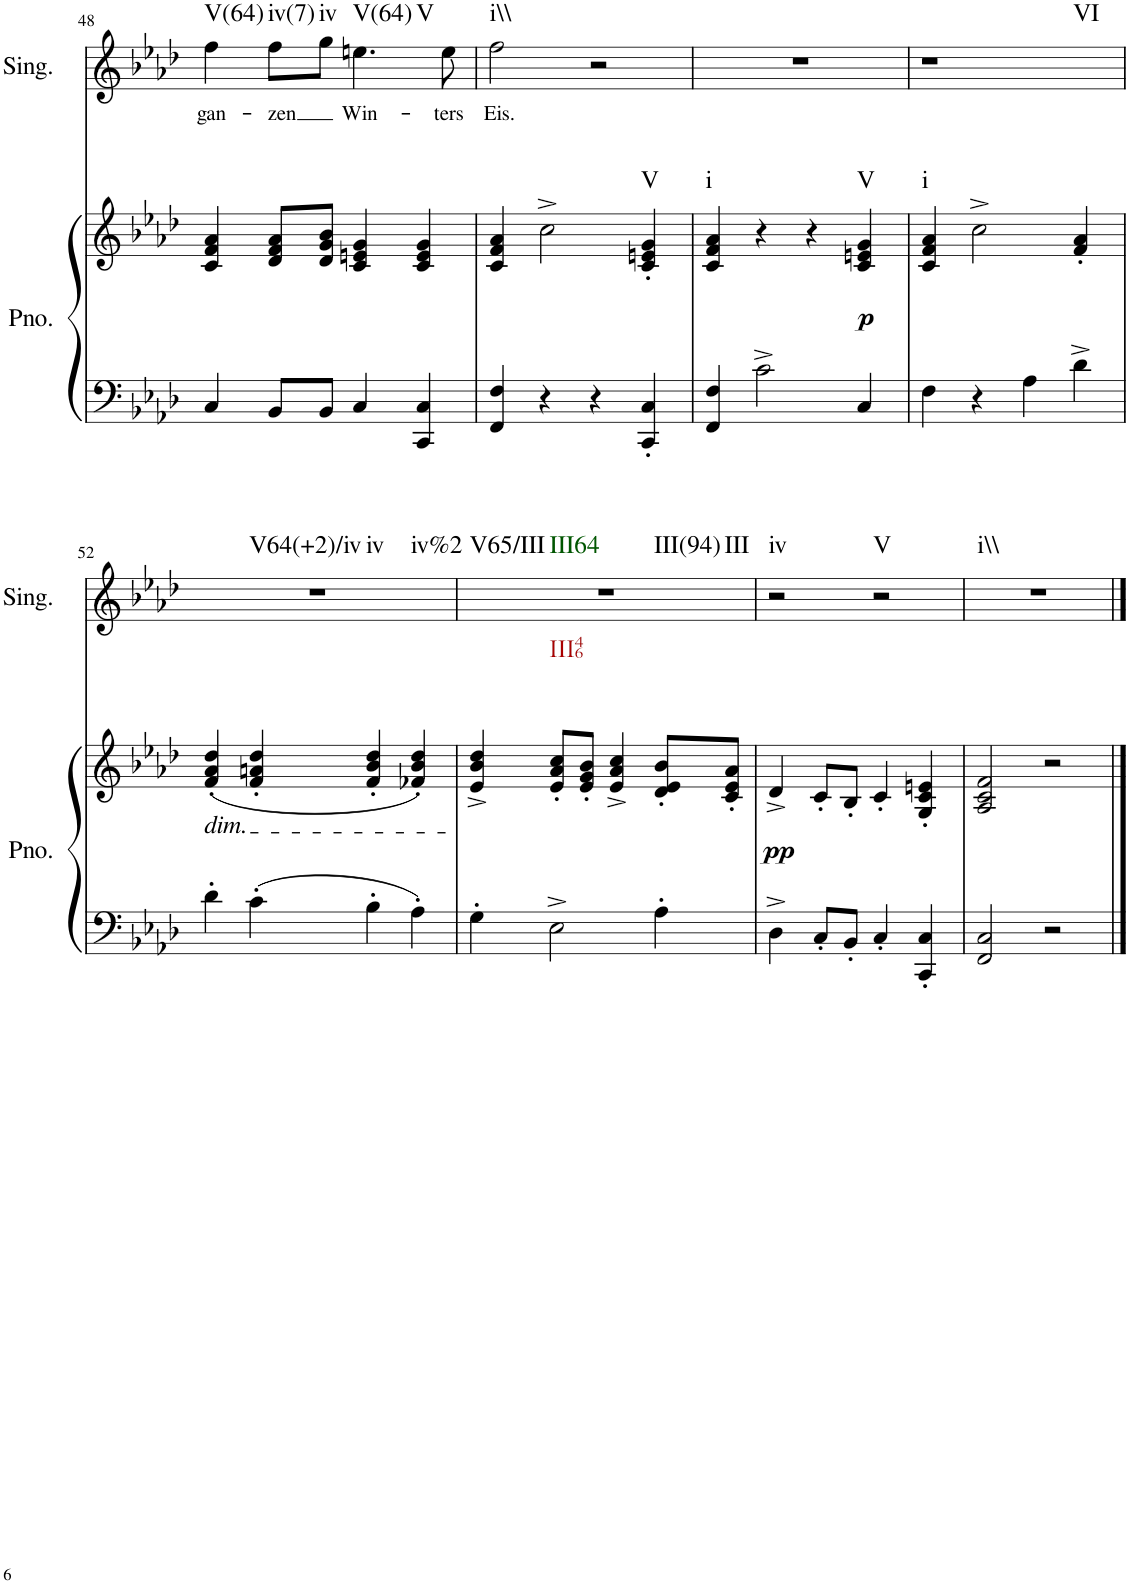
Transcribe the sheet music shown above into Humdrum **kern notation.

**kern	**kern	**dynam	**harte	**kern	**text	**harte
*part2	*part2	*part2	*part2	*part1	*part1	*part1
*staff3	*staff2	*staff2/3	*	*staff1	*staff1	*
*I"Pianoforte	*	*	*	*I"Singstimme	*	*
*I'Pno.	*	*	*	*I'Sing.	*	*
!!LO:PB:g=z
*clefF4	*clefG2	*	*	*clefG2	*	*
*k[b-e-a-d-]	*k[b-e-a-d-]	*	*	*k[b-e-a-d-]	*	*
*M2/2	*M2/2	*	*	*M2/2	*	*
*met(c|)	*met(c|)	*	*	*met(c|)	*	*
=48	=48	=48	=48	=48	=48	=48
!	!	!	!	!	!LO:LY:b	!LO:H:kt=V(64)
4C/	4c/ 4f/ 4a-/	.	.	4ff\	gan-	N
!	!	!	!	!	!LO:LY:b	!LO:H:kt=iv(7)
8BB-/L	8d-/ 8f/ 8a-/L	.	.	8ff\L	-zen	N
!	!	!	!	!	!	!LO:H:kt=iv
8BB-/J	8d-/ 8g/ 8b-/J	.	.	8gg\J	.	N
!	!	!	!	!	!LO:LY:b	!LO:H:n=1:kt=V(64)
!	!	!	!	!	!	!LO:H:n=2:kt=V
4C/	4c/ 4en/ 4g/	.	.	4.een\	Win-	N N
4CC/ 4C/	4c/ 4e/ 4g/	.	.	.	.	.
!	!	!	!	!	!LO:LY:b	!
.	.	.	.	8ee\	-ters	.
=49	=49	=49	=49	=49	=49	=49
!	!	!	!	!	!LO:LY:b	!LO:H:kt=i\\
4FF/ 4F/	4c/ 4f/ 4a-/	.	.	2ff\	Eis.	N
4r	2cc^\	.	.	.	.	.
4r	.	.	.	2r	.	.
!	!	!	!LO:H:kt=V	!	!	!
4CC/' 4C/'	4c/' 4en/' 4g/'	.	N	.	.	.
=50	=50	=50	=50	=50	=50	=50
!	!	!	!LO:H:kt=i	!	!	!
4FF/ 4F/	4c/ 4f/ 4a-/	.	N	1r	.	.
2c^\	4r	.	.	.	.	.
.	4r	.	.	.	.	.
!	!	!LO:DY:b	!LO:H:kt=V	!	!	!
4C/	4c/ 4en/ 4g/	p	N	.	.	.
=51	=51	=51	=51	=51	=51	=51
!	!	!	!LO:H:kt=i	!	!	!LO:H:kt=VI
4F\	4c/ 4f/ 4a-/	.	N	1r	.	N
4r	2cc^\	.	.	.	.	.
4A-\	.	.	.	.	.	.
4d-^\	4f/' 4a-/'	.	.	.	.	.
!!LO:LB:g=z
=52	=52	=52	=52	=52	=52	=52
!	!LO:TX:b:i:t=dim.	!	!	!	!	!LO:H:n=1:kt=V64(+2)/iv
!	!	!	!	!	!	!LO:H:n=2:kt=iv
!	!	!	!	!	!	!LO:H:n=3:kt=iv%2
4d-'\	(4f/' 4a-/' 4dd-/'	.	.	1r	.	N N N
4c'\	4f/' 4an/' 4dd-/'	.	.	.	.	.
4B-'\	4f/' 4b-/' 4dd-/'	.	.	.	.	.
4A-'\	4f-X/' 4b-/' 4dd-/')	.	.	.	.	.
=53	=53	=53	=53	=53	=53	=53
!	!	!	!	!	!	!LO:H:n=1:kt=V65/III
!	!	!	!	!	!	!LO:H:n=2:kt=III64
!	!	!	!	!	!	!LO:H:n=3:kt=III(94)
!	!	!	!	!	!	!LO:H:n=4:kt=III
4G'\	4e-/^ 4b-/^ 4dd-/^	.	.	1r	.	N N N N
2E-^\	8e-/' 8a-/' 8cc/'L	.	.	.	.	.
.	8e-/' 8g/' 8b-/'J	.	.	.	.	.
.	4e-/^ 4a-/^ 4cc/^	.	.	.	.	.
4A-'\	8d-/' 8e-/' 8b-/'L	.	.	.	.	.
.	8c/' 8e-/' 8a-/'J	.	.	.	.	.
=54	=54	=54	=54	=54	=54	=54
!	!	!LO:DY:b	!	!	!	!LO:H:kt=iv
4D-^\	4d-^/	pp	.	2r	.	N
8C'/L	8c'/L	.	.	.	.	.
8BB-'/J	8B-'/J	.	.	.	.	.
!	!	!	!	!	!	!LO:H:kt=V
4C'/	4c'/	.	.	2r	.	N
4CC/' 4C/'	4G/' 4c/' 4en/'	.	.	.	.	.
=55	=55	=55	=55	=55	=55	=55
!	!	!	!	!	!	!LO:H:kt=i\\
2FF/ 2C/	2A-/ 2c/ 2f/	.	.	1r	.	N
2r	2r	.	.	.	.	.
==	==	==	==	==	==	==
*-	*-	*-	*-	*-	*-	*-
